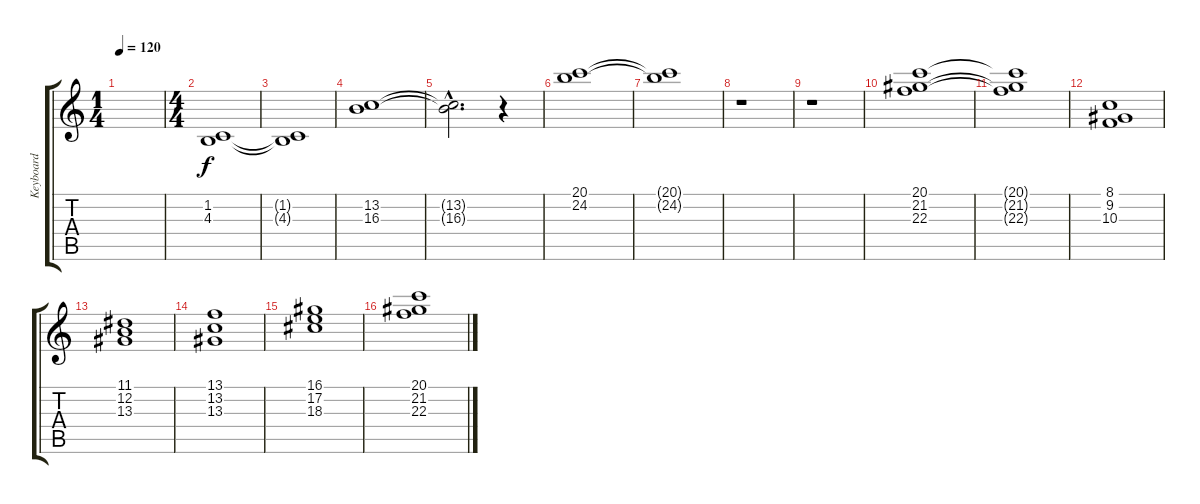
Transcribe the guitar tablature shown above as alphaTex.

\track ("Keyboard" "Keyboard") {instrument stringensemble1}
\staff {score tabs}
\tuning (E4 B3 G3 D3 A2 E2) {hide}
\ts (1 4)
\tempo 120
\clef g2
\ks c
|
\ts (4 4)
(1.2 4.3).1 |
(1.2{t} 4.3{t}).1 |
(13.2 16.3).1 |
(13.2{hac t} 16.3{hac t}).2{d} r.4 |
(20.1 24.2).1 |
(20.1{t} 24.2{t}).1 |
r.1 |
r.1 |
(20.1 21.2 22.3).1 |
(20.1{t} 21.2{t} 22.3{t}).1 |
(8.1 9.2 10.3).1 |
(11.1 12.2 13.3).1 |
(13.1 13.2 13.3).1 |
(16.1 17.2 18.3).1 |
(20.1 21.2 22.3).1
